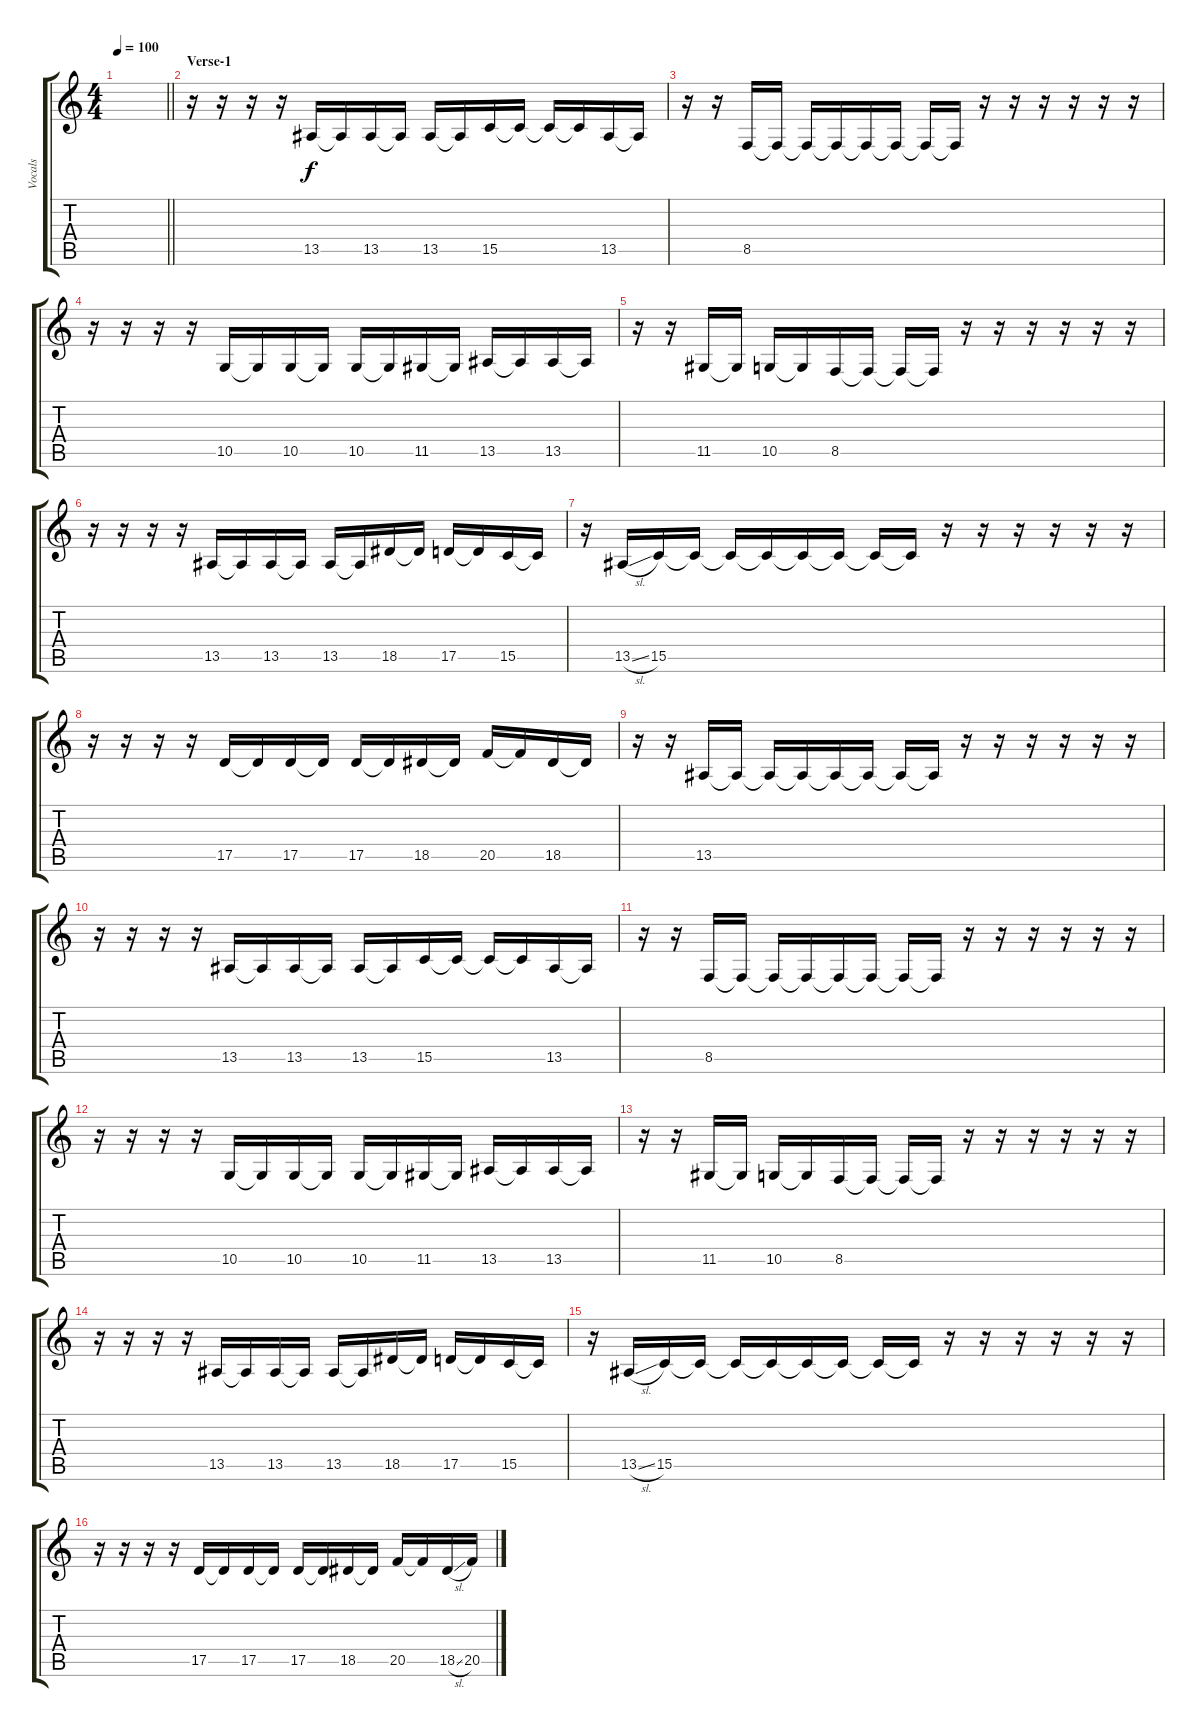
\track ("Vocals" "Vocals") {instrument trumpet}
\staff {score tabs}
\tuning (E4 B3 G3 D3 A2 E2) {hide}
\ts (4 4)
\tempo 100
\clef g2
\barLineRight lightlight
\ks c
|
\section ("" "Verse-1")
r.16 r.16 r.16 r.16 13.5.16{dy f} 13.5{t}.16 13.5.16 13.5{t}.16 13.5.16 13.5{t}.16 15.5.16 15.5{t}.16 15.5{t}.16 15.5{t}.16 13.5.16 13.5{t}.16 |
r.16 r.16 8.5.16 8.5{t}.16 8.5{t}.16 8.5{t}.16 8.5{t}.16 8.5{t}.16 8.5{t}.16 8.5{t}.16 r.16 r.16 r.16 r.16 r.16 r.16 |
r.16 r.16 r.16 r.16 10.5.16 10.5{t}.16 10.5.16 10.5{t}.16 10.5.16 10.5{t}.16 11.5.16 11.5{t}.16 13.5.16 13.5{t}.16 13.5.16 13.5{t}.16 |
r.16 r.16 11.5.16 11.5{t}.16 10.5.16 10.5{t}.16 8.5.16 8.5{t}.16 8.5{t}.16 8.5{t}.16 r.16 r.16 r.16 r.16 r.16 r.16 |
r.16 r.16 r.16 r.16 13.5.16 13.5{t}.16 13.5.16 13.5{t}.16 13.5.16 13.5{t}.16 18.5.16 18.5{t}.16 17.5.16 17.5{t}.16 15.5.16 15.5{t}.16 |
r.16 13.5{sl}.16 15.5.16 15.5{t}.16 15.5{t}.16 15.5{t}.16 15.5{t}.16 15.5{t}.16 15.5{t}.16 15.5{t}.16 r.16 r.16 r.16 r.16 r.16 r.16 |
r.16 r.16 r.16 r.16 17.5.16 17.5{t}.16 17.5.16 17.5{t}.16 17.5.16 17.5{t}.16 18.5.16 18.5{t}.16 20.5.16 20.5{t}.16 18.5.16 18.5{t}.16 |
r.16 r.16 13.5.16 13.5{t}.16 13.5{t}.16 13.5{t}.16 13.5{t}.16 13.5{t}.16 13.5{t}.16 13.5{t}.16 r.16 r.16 r.16 r.16 r.16 r.16 |
r.16 r.16 r.16 r.16 13.5.16 13.5{t}.16 13.5.16 13.5{t}.16 13.5.16 13.5{t}.16 15.5.16 15.5{t}.16 15.5{t}.16 15.5{t}.16 13.5.16 13.5{t}.16 |
r.16 r.16 8.5.16 8.5{t}.16 8.5{t}.16 8.5{t}.16 8.5{t}.16 8.5{t}.16 8.5{t}.16 8.5{t}.16 r.16 r.16 r.16 r.16 r.16 r.16 |
r.16 r.16 r.16 r.16 10.5.16 10.5{t}.16 10.5.16 10.5{t}.16 10.5.16 10.5{t}.16 11.5.16 11.5{t}.16 13.5.16 13.5{t}.16 13.5.16 13.5{t}.16 |
r.16 r.16 11.5.16 11.5{t}.16 10.5.16 10.5{t}.16 8.5.16 8.5{t}.16 8.5{t}.16 8.5{t}.16 r.16 r.16 r.16 r.16 r.16 r.16 |
r.16 r.16 r.16 r.16 13.5.16 13.5{t}.16 13.5.16 13.5{t}.16 13.5.16 13.5{t}.16 18.5.16 18.5{t}.16 17.5.16 17.5{t}.16 15.5.16 15.5{t}.16 |
r.16 13.5{sl}.16 15.5.16 15.5{t}.16 15.5{t}.16 15.5{t}.16 15.5{t}.16 15.5{t}.16 15.5{t}.16 15.5{t}.16 r.16 r.16 r.16 r.16 r.16 r.16 |
r.16 r.16 r.16 r.16 17.5.16 17.5{t}.16 17.5.16 17.5{t}.16 17.5.16 17.5{t}.16 18.5.16 18.5{t}.16 20.5.16 20.5{t}.16 18.5{sl}.16 20.5.16
